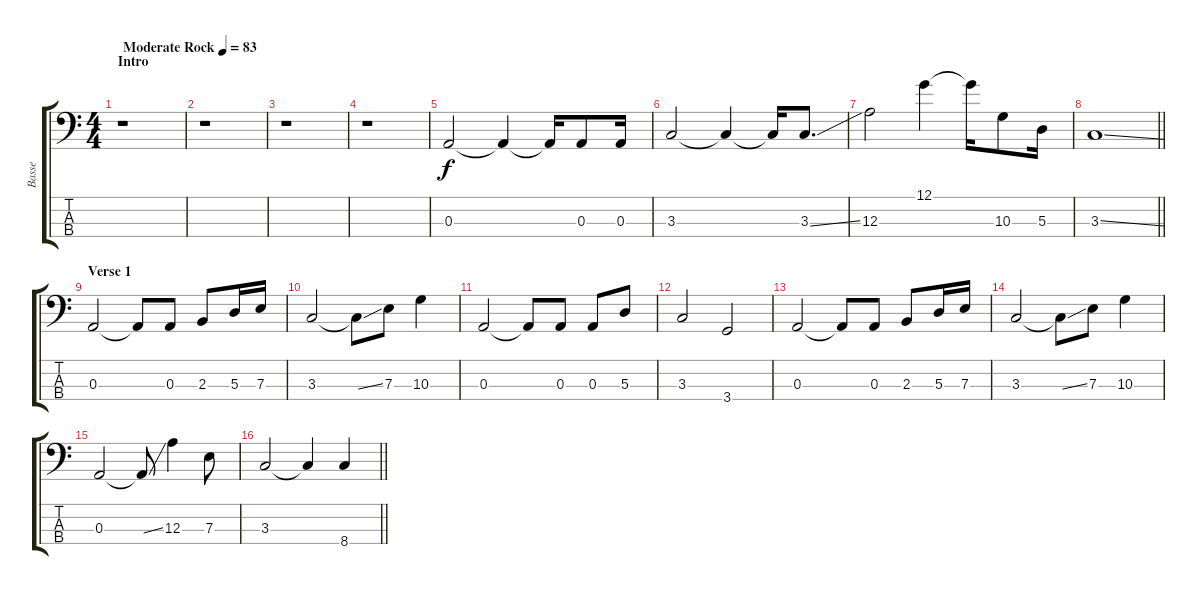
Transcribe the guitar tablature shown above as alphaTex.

\track ("Basse" "Basse") {instrument electricbassfinger}
\staff {score tabs}
\tuning (G2 D2 A1 E1) {hide}
\ts (4 4)
\section ("" "Intro")
\tempo (83 "Moderate Rock")
\clef f4
\ks c
r.1{dy f instrument electricbassfinger} |
r.1 |
r.1 |
r.1 |
0.3.2 0.3{t}.4 0.3{t}.16 0.3.8 0.3.16 |
3.3.2 3.3{t}.4 3.3{t}.16 3.3{ss}.8{d} |
12.3.2 12.1.4 12.1{t}.16 10.3.8 5.3.16 |
\barLineRight lightlight
3.3{ss}.1 |
\section ("" "Verse 1")
0.3.2 0.3{t}.8 0.3.8 2.3.8 5.3.16 7.3.16 |
3.3.2 3.3{ss t}.8 7.3.8 10.3.4 |
0.3.2 0.3{t}.8 0.3.8 0.3.8 5.3.8 |
3.3.2 3.4.2 |
0.3.2 0.3{t}.8 0.3.8 2.3.8 5.3.16 7.3.16 |
3.3.2 3.3{ss t}.8 7.3.8 10.3.4 |
0.3.2 0.3{ss t}.8 12.3.4 7.3.8 |
\barLineRight lightlight
3.3.2 3.3{t}.4 8.4{ss}.4
